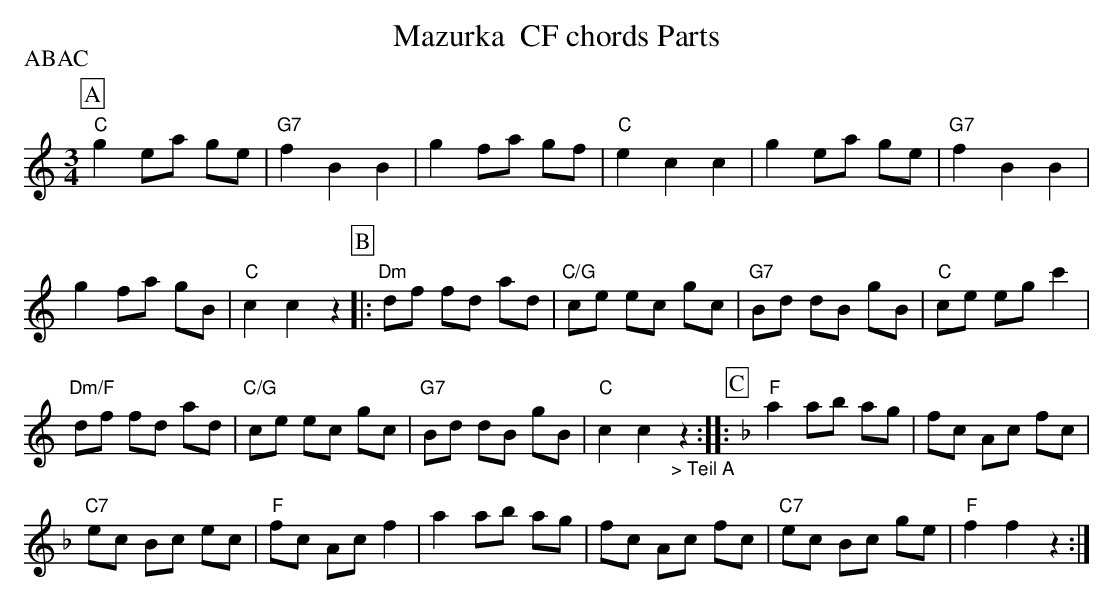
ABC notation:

X:1
T: Mazurka  CF chords Parts
P:ABAC
M:3/4
L:1/8
K:C %%MIDI gchordon
[P:A] "C"g2ea ge | "G7"f2B2B2 | g2fa gf | "C"e2c2c2 | g2ea ge | "G7"f2B2B2 |
g2fa gB | "C"c2c2z2 [P:B] |: "Dm"df fd ad | "C/G"ce ec gc | "G7"Bd dB gB | "C"ce eg c'2 |
"Dm/F"df fd ad | "C/G"ce ec gc | "G7"Bd dB gB | "C"c2c2"_> Teil A"z2 :: [P:C] [K:F] "F"a2 ab ag | fc Ac fc |
"C7"ec Bc ec | "F"fc Acf2 | a2 ab ag | fc Ac fc | "C7"ec Bc ge | "F"f2f2z2 :|
